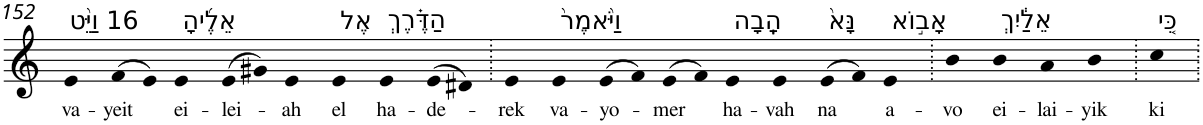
**kern	**text
*part1	*part1
*staff1	*staff1
*I"Piano	*
*I'Pno	*
!!LO:PB:g=z
*clefG2	*
*k[]	*
=152	=152
!LO:TX:a:t=16 וַיֵּ֨ט	!
!	!LO:LY:b
4e	va-
!	!LO:LY:b
(>8f	-yeit
8e)	.
!LO:TX:a:t=אֵלֶ֜יהָ	!
!	!LO:LY:b
4e	ei-
!	!LO:LY:b
(>8e	-lei-
8g#X)	.
!	!LO:LY:b
4e	-ah
!LO:TX:a:t=אֶל	!
!	!LO:LY:b
4e	el
!LO:TX:a:t=הַדֶּ֗רֶךְ	!
!	!LO:LY:b
4e	ha-
!	!LO:LY:b
(>8e	-de-
8d#X)	.
=153.	=153.
!	!LO:LY:b
4e	-rek
!LO:TX:a:t=וַיֹּ֙אמֶר֙	!
!	!LO:LY:b
4e	va-
!	!LO:LY:b
(>8e	-yo-
8f)	.
!	!LO:LY:b
(>8e	-mer
8f)	.
!LO:TX:a:t=הָֽבָה	!
!	!LO:LY:b
4e	ha-
!	!LO:LY:b
4e	-vah
!LO:TX:a:t=נָּא֙	!
!	!LO:LY:b
(>8e	na
8f)	.
!LO:TX:a:t=אָב֣וֹא	!
!	!LO:LY:b
4e	a-
=154.	=154.
!	!LO:LY:b
4b	-vo
!LO:TX:a:t=אֵלַ֔יִךְ	!
!	!LO:LY:b
4b	ei-
!	!LO:LY:b
4a	-lai-
!	!LO:LY:b
4b	-yik
=155.	=155.
!LO:TX:a:t=כִּ֚י	!
!	!LO:LY:b
4cc	ki
=.	=.
*-	*-
